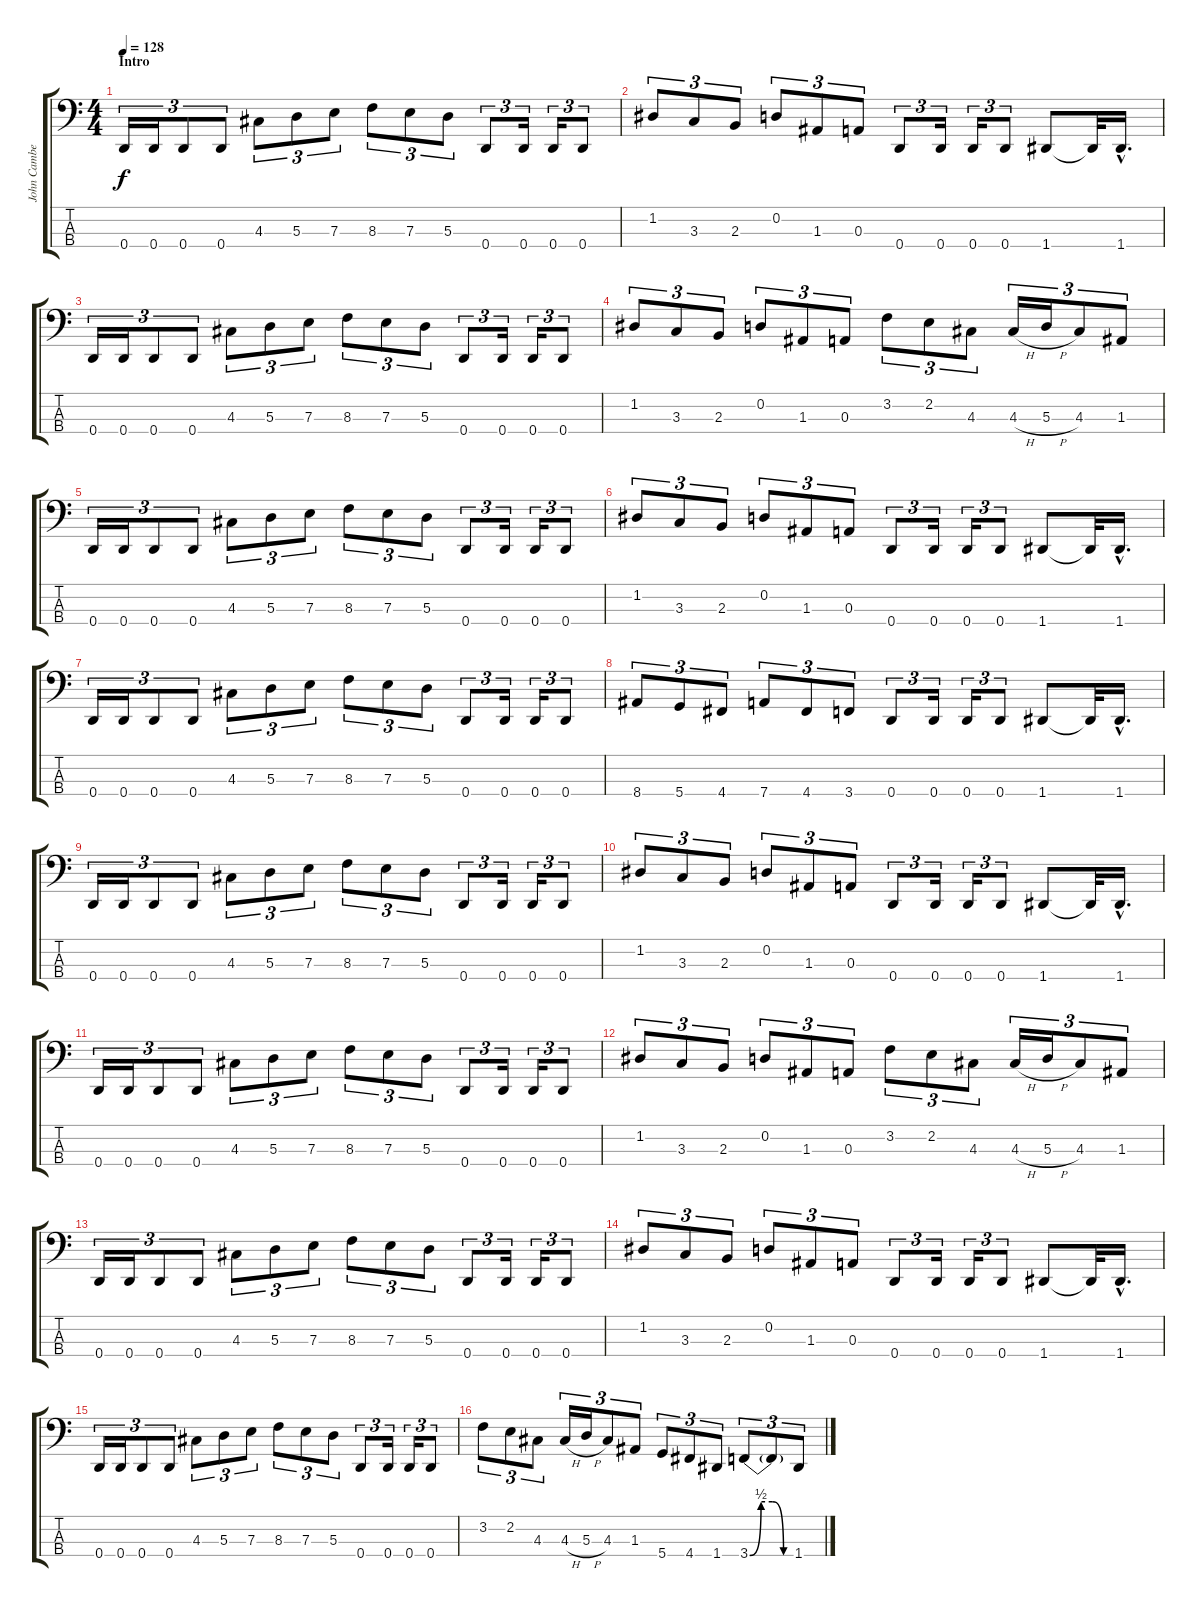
\track ("John Cambell" "John Cambe") {instrument electricbassfinger}
\staff {score tabs}
\tuning (G2 D2 A1 D1) {hide}
\ts (4 4)
\section ("" "Intro")
\tempo 128
\clef f4
\ks c
0.4.16{tu (3 2) dy f instrument electricbassfinger} 0.4.16{tu (3 2)} 0.4.8{tu (3 2)} 0.4.8{tu (3 2)} 4.3.8{tu (3 2)} 5.3.8{tu (3 2)} 7.3.8{tu (3 2)} 8.3.8{tu (3 2)} 7.3.8{tu (3 2)} 5.3.8{tu (3 2)} 0.4.8{tu (3 2)} 0.4.16{tu (3 2)} 0.4.16{tu (3 2)} 0.4.8{tu (3 2)} |
1.2.8{tu (3 2)} 3.3.8{tu (3 2)} 2.3.8{tu (3 2)} 0.2.8{tu (3 2)} 1.3.8{tu (3 2)} 0.3.8{tu (3 2)} 0.4.8{tu (3 2)} 0.4.16{tu (3 2)} 0.4.16{tu (3 2)} 0.4.8{tu (3 2)} 1.4.8 1.4{t}.32 1.4{hac}.16{d} |
0.4.16{tu (3 2)} 0.4.16{tu (3 2)} 0.4.8{tu (3 2)} 0.4.8{tu (3 2)} 4.3.8{tu (3 2)} 5.3.8{tu (3 2)} 7.3.8{tu (3 2)} 8.3.8{tu (3 2)} 7.3.8{tu (3 2)} 5.3.8{tu (3 2)} 0.4.8{tu (3 2)} 0.4.16{tu (3 2)} 0.4.16{tu (3 2)} 0.4.8{tu (3 2)} |
1.2.8{tu (3 2)} 3.3.8{tu (3 2)} 2.3.8{tu (3 2)} 0.2.8{tu (3 2)} 1.3.8{tu (3 2)} 0.3.8{tu (3 2)} 3.2.8{tu (3 2)} 2.2.8{tu (3 2)} 4.3.8{tu (3 2)} 4.3{h}.16{tu (3 2)} 5.3{h}.16{tu (3 2)} 4.3.8{tu (3 2)} 1.3.8{tu (3 2)} |
0.4.16{tu (3 2)} 0.4.16{tu (3 2)} 0.4.8{tu (3 2)} 0.4.8{tu (3 2)} 4.3.8{tu (3 2)} 5.3.8{tu (3 2)} 7.3.8{tu (3 2)} 8.3.8{tu (3 2)} 7.3.8{tu (3 2)} 5.3.8{tu (3 2)} 0.4.8{tu (3 2)} 0.4.16{tu (3 2)} 0.4.16{tu (3 2)} 0.4.8{tu (3 2)} |
1.2.8{tu (3 2)} 3.3.8{tu (3 2)} 2.3.8{tu (3 2)} 0.2.8{tu (3 2)} 1.3.8{tu (3 2)} 0.3.8{tu (3 2)} 0.4.8{tu (3 2)} 0.4.16{tu (3 2)} 0.4.16{tu (3 2)} 0.4.8{tu (3 2)} 1.4.8 1.4{t}.32 1.4{hac}.16{d} |
0.4.16{tu (3 2)} 0.4.16{tu (3 2)} 0.4.8{tu (3 2)} 0.4.8{tu (3 2)} 4.3.8{tu (3 2)} 5.3.8{tu (3 2)} 7.3.8{tu (3 2)} 8.3.8{tu (3 2)} 7.3.8{tu (3 2)} 5.3.8{tu (3 2)} 0.4.8{tu (3 2)} 0.4.16{tu (3 2)} 0.4.16{tu (3 2)} 0.4.8{tu (3 2)} |
8.4.8{tu (3 2)} 5.4.8{tu (3 2)} 4.4.8{tu (3 2)} 7.4.8{tu (3 2)} 4.4.8{tu (3 2)} 3.4.8{tu (3 2)} 0.4.8{tu (3 2)} 0.4.16{tu (3 2)} 0.4.16{tu (3 2)} 0.4.8{tu (3 2)} 1.4.8 1.4{t}.32 1.4{hac}.16{d} |
0.4.16{tu (3 2)} 0.4.16{tu (3 2)} 0.4.8{tu (3 2)} 0.4.8{tu (3 2)} 4.3.8{tu (3 2)} 5.3.8{tu (3 2)} 7.3.8{tu (3 2)} 8.3.8{tu (3 2)} 7.3.8{tu (3 2)} 5.3.8{tu (3 2)} 0.4.8{tu (3 2)} 0.4.16{tu (3 2)} 0.4.16{tu (3 2)} 0.4.8{tu (3 2)} |
1.2.8{tu (3 2)} 3.3.8{tu (3 2)} 2.3.8{tu (3 2)} 0.2.8{tu (3 2)} 1.3.8{tu (3 2)} 0.3.8{tu (3 2)} 0.4.8{tu (3 2)} 0.4.16{tu (3 2)} 0.4.16{tu (3 2)} 0.4.8{tu (3 2)} 1.4.8 1.4{t}.32 1.4{hac}.16{d} |
0.4.16{tu (3 2)} 0.4.16{tu (3 2)} 0.4.8{tu (3 2)} 0.4.8{tu (3 2)} 4.3.8{tu (3 2)} 5.3.8{tu (3 2)} 7.3.8{tu (3 2)} 8.3.8{tu (3 2)} 7.3.8{tu (3 2)} 5.3.8{tu (3 2)} 0.4.8{tu (3 2)} 0.4.16{tu (3 2)} 0.4.16{tu (3 2)} 0.4.8{tu (3 2)} |
1.2.8{tu (3 2)} 3.3.8{tu (3 2)} 2.3.8{tu (3 2)} 0.2.8{tu (3 2)} 1.3.8{tu (3 2)} 0.3.8{tu (3 2)} 3.2.8{tu (3 2)} 2.2.8{tu (3 2)} 4.3.8{tu (3 2)} 4.3{h}.16{tu (3 2)} 5.3{h}.16{tu (3 2)} 4.3.8{tu (3 2)} 1.3.8{tu (3 2)} |
0.4.16{tu (3 2)} 0.4.16{tu (3 2)} 0.4.8{tu (3 2)} 0.4.8{tu (3 2)} 4.3.8{tu (3 2)} 5.3.8{tu (3 2)} 7.3.8{tu (3 2)} 8.3.8{tu (3 2)} 7.3.8{tu (3 2)} 5.3.8{tu (3 2)} 0.4.8{tu (3 2)} 0.4.16{tu (3 2)} 0.4.16{tu (3 2)} 0.4.8{tu (3 2)} |
1.2.8{tu (3 2)} 3.3.8{tu (3 2)} 2.3.8{tu (3 2)} 0.2.8{tu (3 2)} 1.3.8{tu (3 2)} 0.3.8{tu (3 2)} 0.4.8{tu (3 2)} 0.4.16{tu (3 2)} 0.4.16{tu (3 2)} 0.4.8{tu (3 2)} 1.4.8 1.4{t}.32 1.4{hac}.16{d} |
0.4.16{tu (3 2)} 0.4.16{tu (3 2)} 0.4.8{tu (3 2)} 0.4.8{tu (3 2)} 4.3.8{tu (3 2)} 5.3.8{tu (3 2)} 7.3.8{tu (3 2)} 8.3.8{tu (3 2)} 7.3.8{tu (3 2)} 5.3.8{tu (3 2)} 0.4.8{tu (3 2)} 0.4.16{tu (3 2)} 0.4.16{tu (3 2)} 0.4.8{tu (3 2)} |
3.2.8{tu (3 2)} 2.2.8{tu (3 2)} 4.3.8{tu (3 2)} 4.3{h}.16{tu (3 2)} 5.3{h}.16{tu (3 2)} 4.3.8{tu (3 2)} 1.3.8{tu (3 2)} 5.4.8{tu (3 2)} 4.4.8{tu (3 2)} 1.4.8{tu (3 2)} 3.4{be (custom 0 0 15 2 30 2 45 0 60 0)}.8{tu (3 2)} 3.4{t}.8{tu (3 2)} 1.4.8{tu (3 2)}
